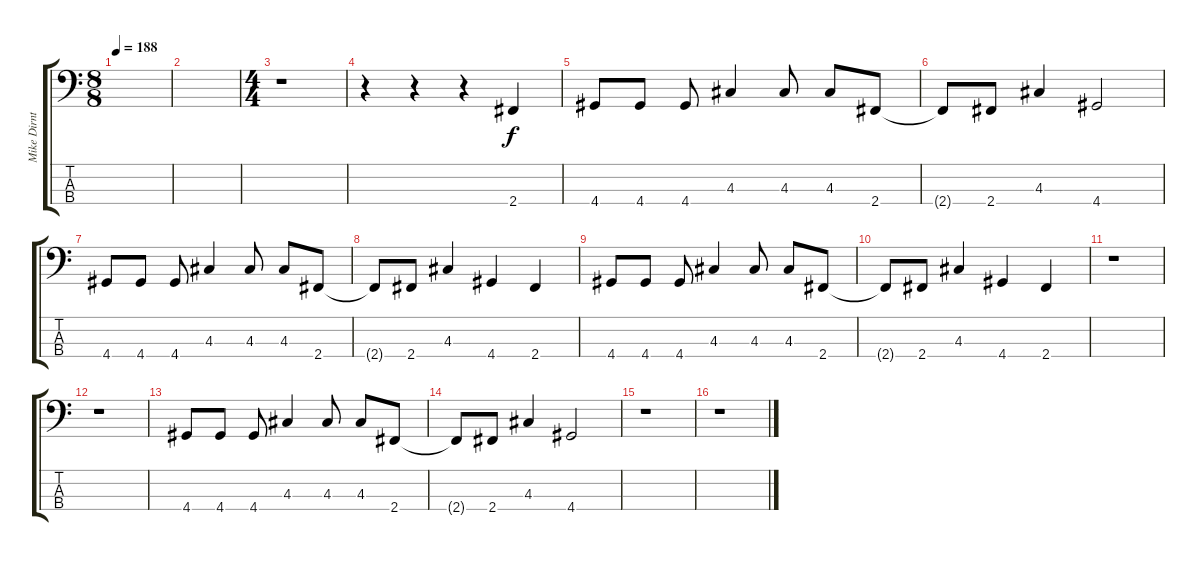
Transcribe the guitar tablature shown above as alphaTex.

\track ("Mike Dirnt" "Mike Dirnt") {instrument electricbasspick}
\staff {score tabs}
\tuning (G2 D2 A1 E1) {hide}
\ts (8 8)
\tempo 188
\clef f4
\ks c
|
|
\ts (4 4)
r.1 |
r.4 r.4 r.4 2.4.4 |
4.4.8 4.4.8 4.4.8 4.3.4 4.3.8 4.3.8 2.4.8 |
2.4{t}.8 2.4.8 4.3.4 4.4.2 |
4.4.8 4.4.8 4.4.8 4.3.4 4.3.8 4.3.8 2.4.8 |
2.4{t}.8 2.4.8 4.3.4 4.4.4 2.4.4 |
4.4.8 4.4.8 4.4.8 4.3.4 4.3.8 4.3.8 2.4.8 |
2.4{t}.8 2.4.8 4.3.4 4.4.4 2.4.4 |
r.1 |
r.1 |
4.4.8 4.4.8 4.4.8 4.3.4 4.3.8 4.3.8 2.4.8 |
2.4{t}.8 2.4.8 4.3.4 4.4.2 |
r.1 |
r.1
